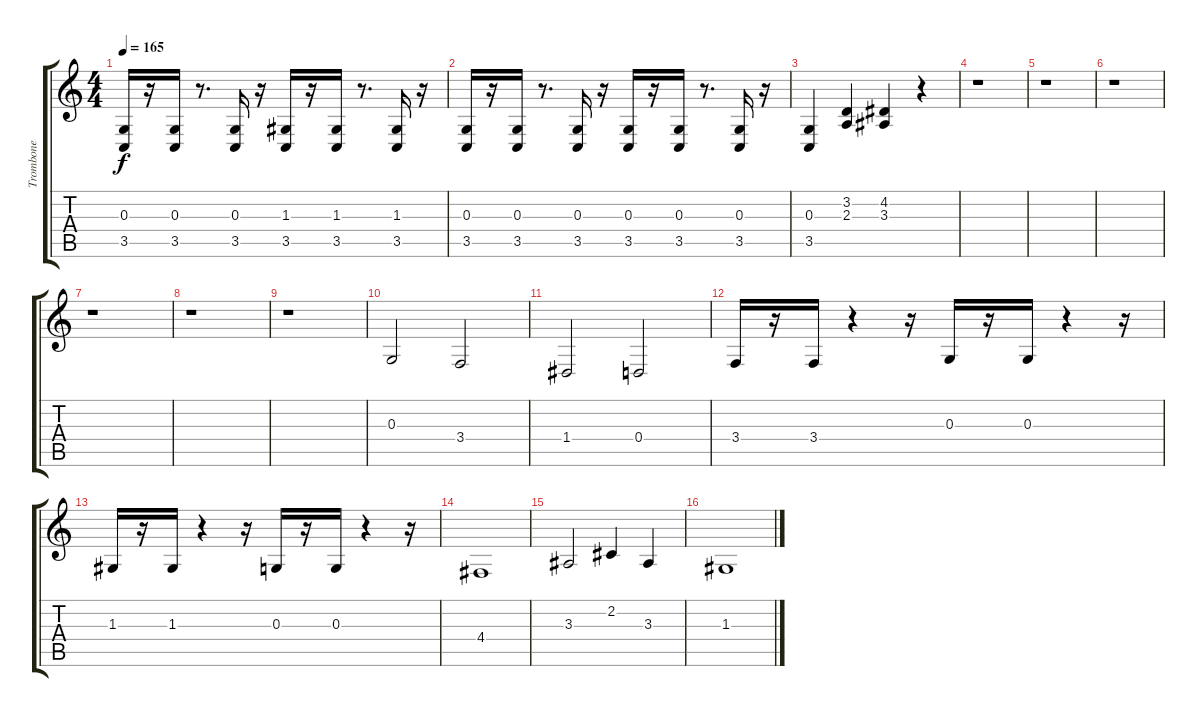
\track ("Trombone" "Trombone") {instrument trombone}
\staff {score tabs}
\tuning (E4 B3 G3 D3 A2 E2) {hide}
\ts (4 4)
\tempo 165
\clef g2
\ks c
(0.3 3.5).16{dy f} r.16 (0.3 3.5).16 r.8{d} (0.3 3.5).16 r.16 (1.3 3.5).16 r.16 (1.3 3.5).16 r.8{d} (1.3 3.5).16 r.16 |
(0.3 3.5).16 r.16 (0.3 3.5).16 r.8{d} (0.3 3.5).16 r.16 (0.3 3.5).16 r.16 (0.3 3.5).16 r.8{d} (0.3 3.5).16 r.16 |
(0.3 3.5).4 (3.2 2.3).4 (4.2 3.3).4 r.4 |
r.1 |
r.1 |
r.1 |
r.1 |
r.1 |
r.1 |
0.3.2 3.4.2 |
1.4.2 0.4.2 |
3.4.16 r.16 3.4.16 r.4 r.16 0.3.16 r.16 0.3.16 r.4 r.16 |
1.3.16 r.16 1.3.16 r.4 r.16 0.3.16 r.16 0.3.16 r.4 r.16 |
4.4.1 |
3.3.2 2.2.4 3.3.4 |
1.3.1
